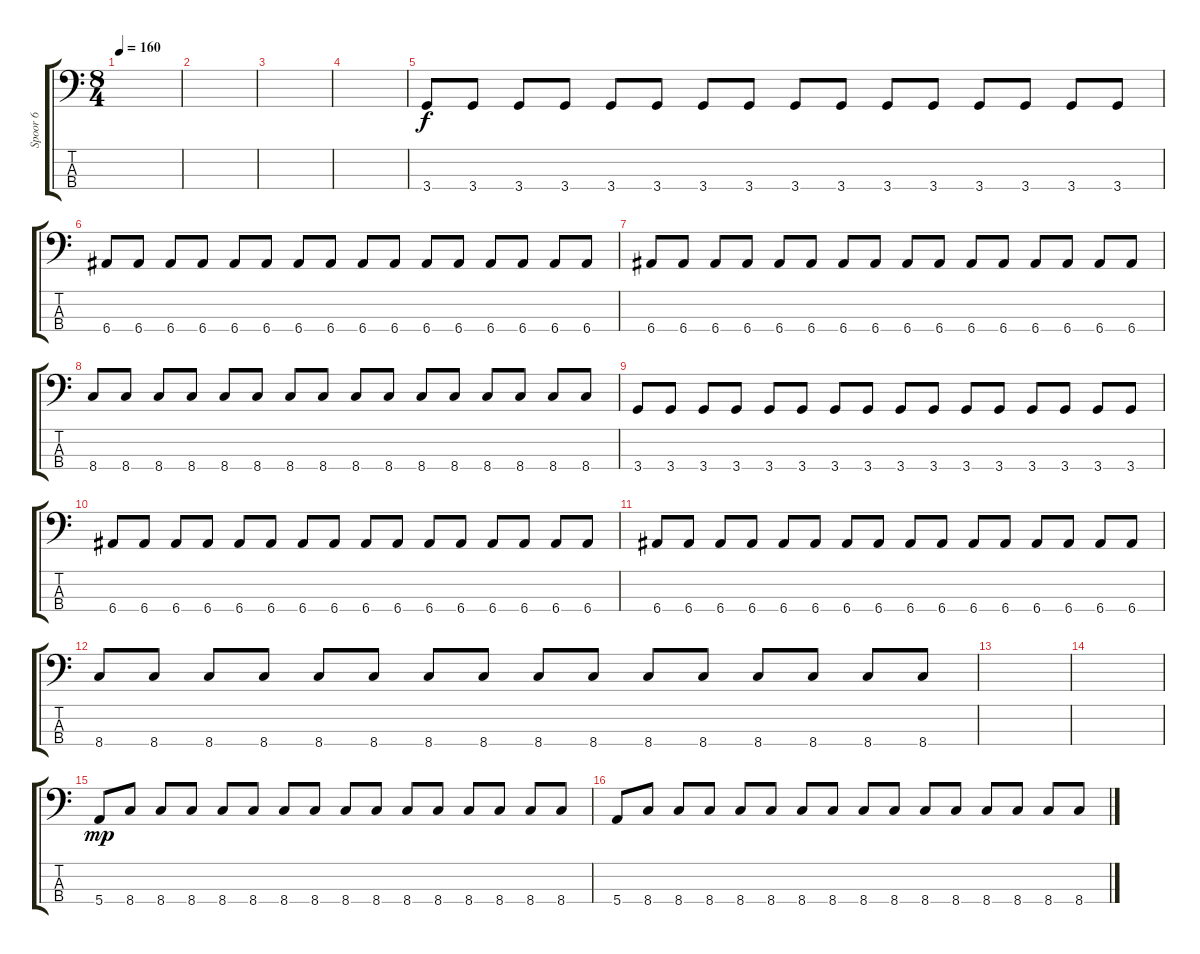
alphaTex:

\track ("Spoor 6" "Spoor 6") {instrument electricbassfinger}
\staff {score tabs}
\tuning (G2 D2 A1 E1) {hide}
\ts (8 4)
\tempo 160
\clef f4
\ks c
|
|
|
|
3.4.8 3.4.8 3.4.8 3.4.8 3.4.8 3.4.8 3.4.8 3.4.8 3.4.8 3.4.8 3.4.8 3.4.8 3.4.8 3.4.8 3.4.8 3.4.8 |
6.4.8 6.4.8 6.4.8 6.4.8 6.4.8 6.4.8 6.4.8 6.4.8 6.4.8 6.4.8 6.4.8 6.4.8 6.4.8 6.4.8 6.4.8 6.4.8 |
6.4.8 6.4.8 6.4.8 6.4.8 6.4.8 6.4.8 6.4.8 6.4.8 6.4.8 6.4.8 6.4.8 6.4.8 6.4.8 6.4.8 6.4.8 6.4.8 |
8.4.8 8.4.8 8.4.8 8.4.8 8.4.8 8.4.8 8.4.8 8.4.8 8.4.8 8.4.8 8.4.8 8.4.8 8.4.8 8.4.8 8.4.8 8.4.8 |
3.4.8 3.4.8 3.4.8 3.4.8 3.4.8 3.4.8 3.4.8 3.4.8 3.4.8 3.4.8 3.4.8 3.4.8 3.4.8 3.4.8 3.4.8 3.4.8 |
6.4.8 6.4.8 6.4.8 6.4.8 6.4.8 6.4.8 6.4.8 6.4.8 6.4.8 6.4.8 6.4.8 6.4.8 6.4.8 6.4.8 6.4.8 6.4.8 |
6.4.8 6.4.8 6.4.8 6.4.8 6.4.8 6.4.8 6.4.8 6.4.8 6.4.8 6.4.8 6.4.8 6.4.8 6.4.8 6.4.8 6.4.8 6.4.8 |
8.4.8 8.4.8 8.4.8 8.4.8 8.4.8 8.4.8 8.4.8 8.4.8 8.4.8 8.4.8 8.4.8 8.4.8 8.4.8 8.4.8 8.4.8 8.4.8 |
|
|
5.4.8{dy mp} 8.4.8 8.4.8 8.4.8 8.4.8 8.4.8 8.4.8 8.4.8 8.4.8 8.4.8 8.4.8 8.4.8 8.4.8 8.4.8 8.4.8 8.4.8 |
5.4.8 8.4.8 8.4.8 8.4.8 8.4.8 8.4.8 8.4.8 8.4.8 8.4.8 8.4.8 8.4.8 8.4.8 8.4.8 8.4.8 8.4.8 8.4.8
